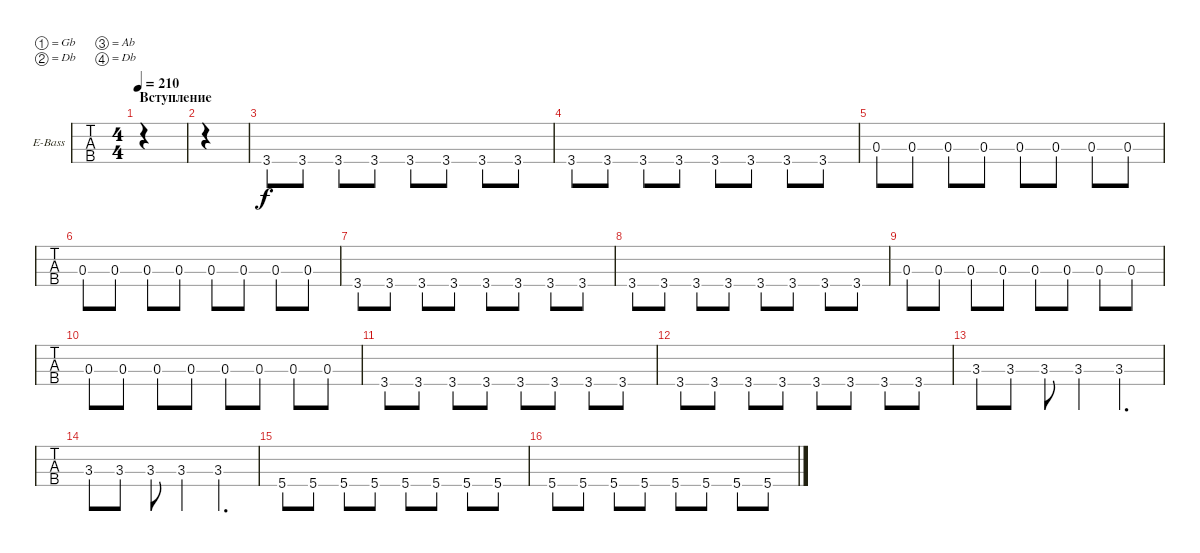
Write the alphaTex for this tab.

\defaultSystemsLayout 4
\bracketExtendMode groupsimilarinstruments
\firstSystemTrackNameOrientation horizontal
\otherSystemsTrackNameOrientation horizontal
\track ("Electric Bass" "E-Bass") {instrument electricbassfinger}
\staff {tabs}
\tuning (Gb2 Db2 Ab1 Db1)
\ts (4 4)
\section ("" "Вступление")
\tempo 210
\clef f4
\scale
0.487395
\ks c
|
\scale
0.256303 |
\scale
0.256303 3.4.8 3.4.8 3.4.8 3.4.8 3.4.8 3.4.8 3.4.8 3.4.8 |
\scale
0.333333 3.4.8 3.4.8 3.4.8 3.4.8 3.4.8 3.4.8 3.4.8 3.4.8 |
\scale
0.333333 0.3.8 0.3.8 0.3.8 0.3.8 0.3.8 0.3.8 0.3.8 0.3.8 |
\scale
0.333333 0.3.8 0.3.8 0.3.8 0.3.8 0.3.8 0.3.8 0.3.8 0.3.8 |
\scale
0.333333 3.4.8 3.4.8 3.4.8 3.4.8 3.4.8 3.4.8 3.4.8 3.4.8 |
\scale
0.333333 3.4.8 3.4.8 3.4.8 3.4.8 3.4.8 3.4.8 3.4.8 3.4.8 |
\scale
0.333333 0.3.8 0.3.8 0.3.8 0.3.8 0.3.8 0.3.8 0.3.8 0.3.8 |
\scale
0.333333 0.3.8 0.3.8 0.3.8 0.3.8 0.3.8 0.3.8 0.3.8 0.3.8 |
\scale
0.333333 3.4.8 3.4.8 3.4.8 3.4.8 3.4.8 3.4.8 3.4.8 3.4.8 |
\scale
0.333333 3.4.8 3.4.8 3.4.8 3.4.8 3.4.8 3.4.8 3.4.8 3.4.8 |
\scale
0.333333 3.3.8 3.3.8 3.3.8 3.3.4 3.3.4{d} |
\scale
0.333333 3.3.8 3.3.8 3.3.8 3.3.4 3.3.4{d} |
\scale
0.333333 5.4.8 5.4.8 5.4.8 5.4.8 5.4.8 5.4.8 5.4.8 5.4.8 |
5.4.8 5.4.8 5.4.8 5.4.8 5.4.8 5.4.8 5.4.8 5.4.8
